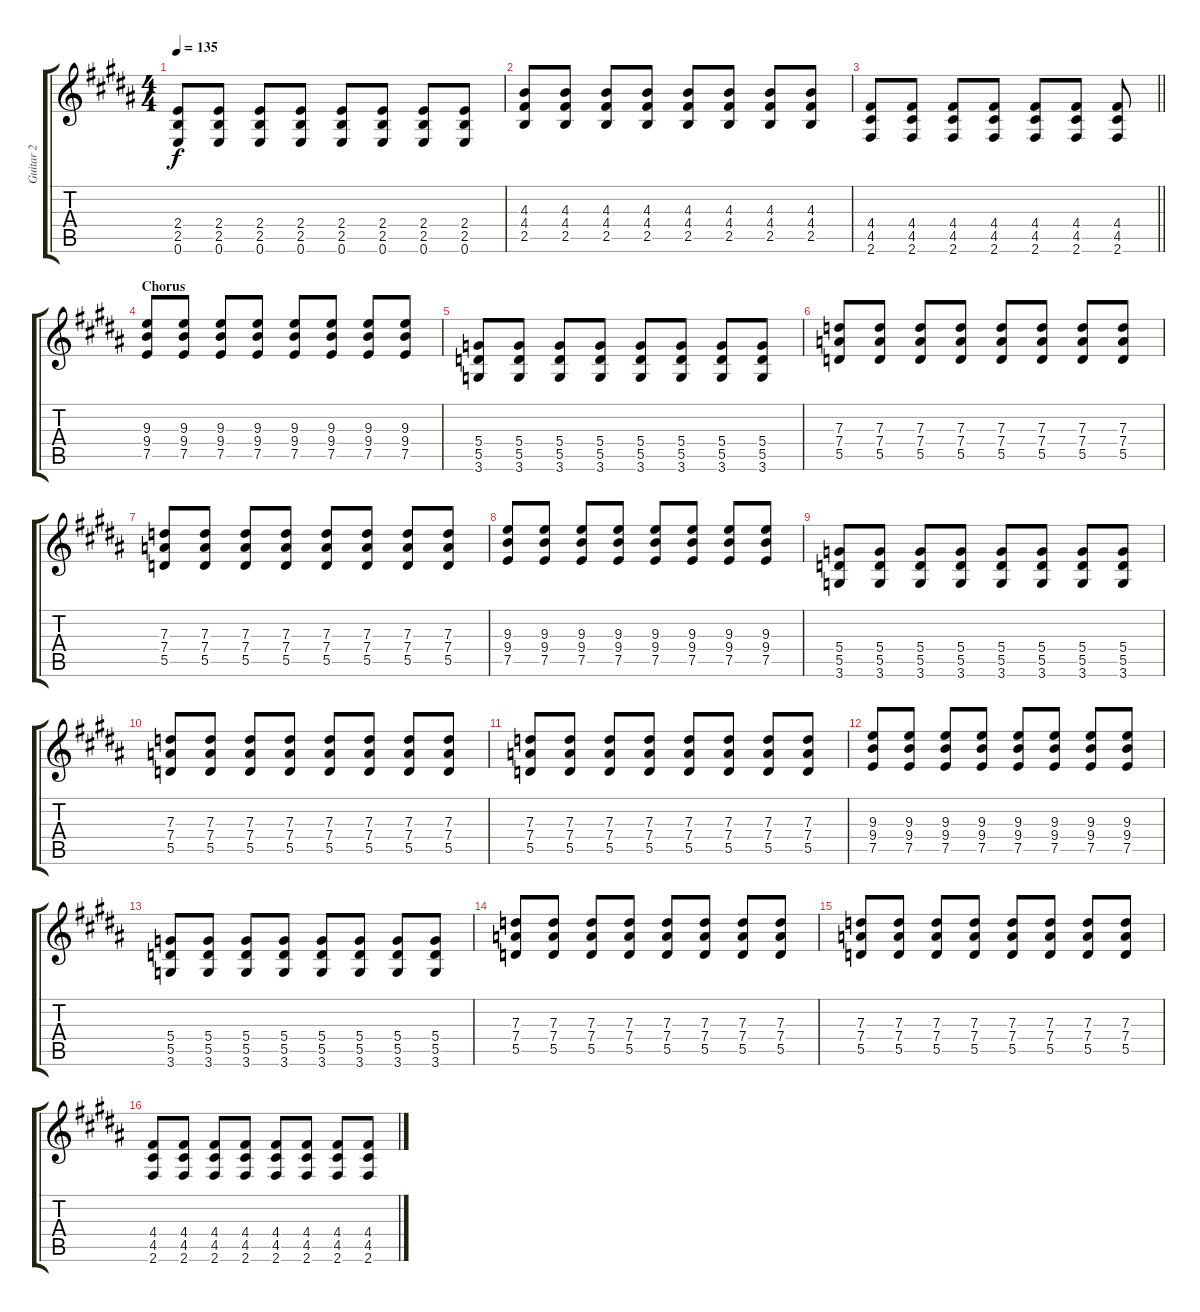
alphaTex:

\track ("Guitar 2" "Guitar 2") {instrument overdrivenguitar}
\staff {score tabs}
\tuning (E4 B3 G3 D3 A2 E2) {hide}
\ts (4 4)
\tempo 135
\clef g2
\ks b
(2.4 2.5 0.6).8{dy f} (2.4 2.5 0.6).8 (2.4 2.5 0.6).8 (2.4 2.5 0.6).8 (2.4 2.5 0.6).8 (2.4 2.5 0.6).8 (2.4 2.5 0.6).8 (2.4 2.5 0.6).8 |
(4.3 4.4 2.5).8 (4.3 4.4 2.5).8 (4.3 4.4 2.5).8 (4.3 4.4 2.5).8 (4.3 4.4 2.5).8 (4.3 4.4 2.5).8 (4.3 4.4 2.5).8 (4.3 4.4 2.5).8 |
\barLineRight lightlight
(4.4 4.5 2.6).8 (4.4 4.5 2.6).8 (4.4 4.5 2.6).8 (4.4 4.5 2.6).8 (4.4 4.5 2.6).8 (4.4 4.5 2.6).8 (4.4 4.5 2.6).8 |
\section ("" "Chorus")
(9.3 9.4 7.5).8 (9.3 9.4 7.5).8 (9.3 9.4 7.5).8 (9.3 9.4 7.5).8 (9.3 9.4 7.5).8 (9.3 9.4 7.5).8 (9.3 9.4 7.5).8 (9.3 9.4 7.5).8 |
(5.4 5.5 3.6).8 (5.4 5.5 3.6).8 (5.4 5.5 3.6).8 (5.4 5.5 3.6).8 (5.4 5.5 3.6).8 (5.4 5.5 3.6).8 (5.4 5.5 3.6).8 (5.4 5.5 3.6).8 |
(7.3 7.4 5.5).8 (7.3 7.4 5.5).8 (7.3 7.4 5.5).8 (7.3 7.4 5.5).8 (7.3 7.4 5.5).8 (7.3 7.4 5.5).8 (7.3 7.4 5.5).8 (7.3 7.4 5.5).8 |
(7.3 7.4 5.5).8 (7.3 7.4 5.5).8 (7.3 7.4 5.5).8 (7.3 7.4 5.5).8 (7.3 7.4 5.5).8 (7.3 7.4 5.5).8 (7.3 7.4 5.5).8 (7.3 7.4 5.5).8 |
(9.3 9.4 7.5).8 (9.3 9.4 7.5).8 (9.3 9.4 7.5).8 (9.3 9.4 7.5).8 (9.3 9.4 7.5).8 (9.3 9.4 7.5).8 (9.3 9.4 7.5).8 (9.3 9.4 7.5).8 |
(5.4 5.5 3.6).8 (5.4 5.5 3.6).8 (5.4 5.5 3.6).8 (5.4 5.5 3.6).8 (5.4 5.5 3.6).8 (5.4 5.5 3.6).8 (5.4 5.5 3.6).8 (5.4 5.5 3.6).8 |
(7.3 7.4 5.5).8 (7.3 7.4 5.5).8 (7.3 7.4 5.5).8 (7.3 7.4 5.5).8 (7.3 7.4 5.5).8 (7.3 7.4 5.5).8 (7.3 7.4 5.5).8 (7.3 7.4 5.5).8 |
(7.3 7.4 5.5).8 (7.3 7.4 5.5).8 (7.3 7.4 5.5).8 (7.3 7.4 5.5).8 (7.3 7.4 5.5).8 (7.3 7.4 5.5).8 (7.3 7.4 5.5).8 (7.3 7.4 5.5).8 |
(9.3 9.4 7.5).8 (9.3 9.4 7.5).8 (9.3 9.4 7.5).8 (9.3 9.4 7.5).8 (9.3 9.4 7.5).8 (9.3 9.4 7.5).8 (9.3 9.4 7.5).8 (9.3 9.4 7.5).8 |
(5.4 5.5 3.6).8 (5.4 5.5 3.6).8 (5.4 5.5 3.6).8 (5.4 5.5 3.6).8 (5.4 5.5 3.6).8 (5.4 5.5 3.6).8 (5.4 5.5 3.6).8 (5.4 5.5 3.6).8 |
(7.3 7.4 5.5).8 (7.3 7.4 5.5).8 (7.3 7.4 5.5).8 (7.3 7.4 5.5).8 (7.3 7.4 5.5).8 (7.3 7.4 5.5).8 (7.3 7.4 5.5).8 (7.3 7.4 5.5).8 |
(7.3 7.4 5.5).8 (7.3 7.4 5.5).8 (7.3 7.4 5.5).8 (7.3 7.4 5.5).8 (7.3 7.4 5.5).8 (7.3 7.4 5.5).8 (7.3 7.4 5.5).8 (7.3 7.4 5.5).8 |
(4.4 4.5 2.6).8 (4.4 4.5 2.6).8 (4.4 4.5 2.6).8 (4.4 4.5 2.6).8 (4.4 4.5 2.6).8 (4.4 4.5 2.6).8 (4.4 4.5 2.6).8 (4.4 4.5 2.6).8
